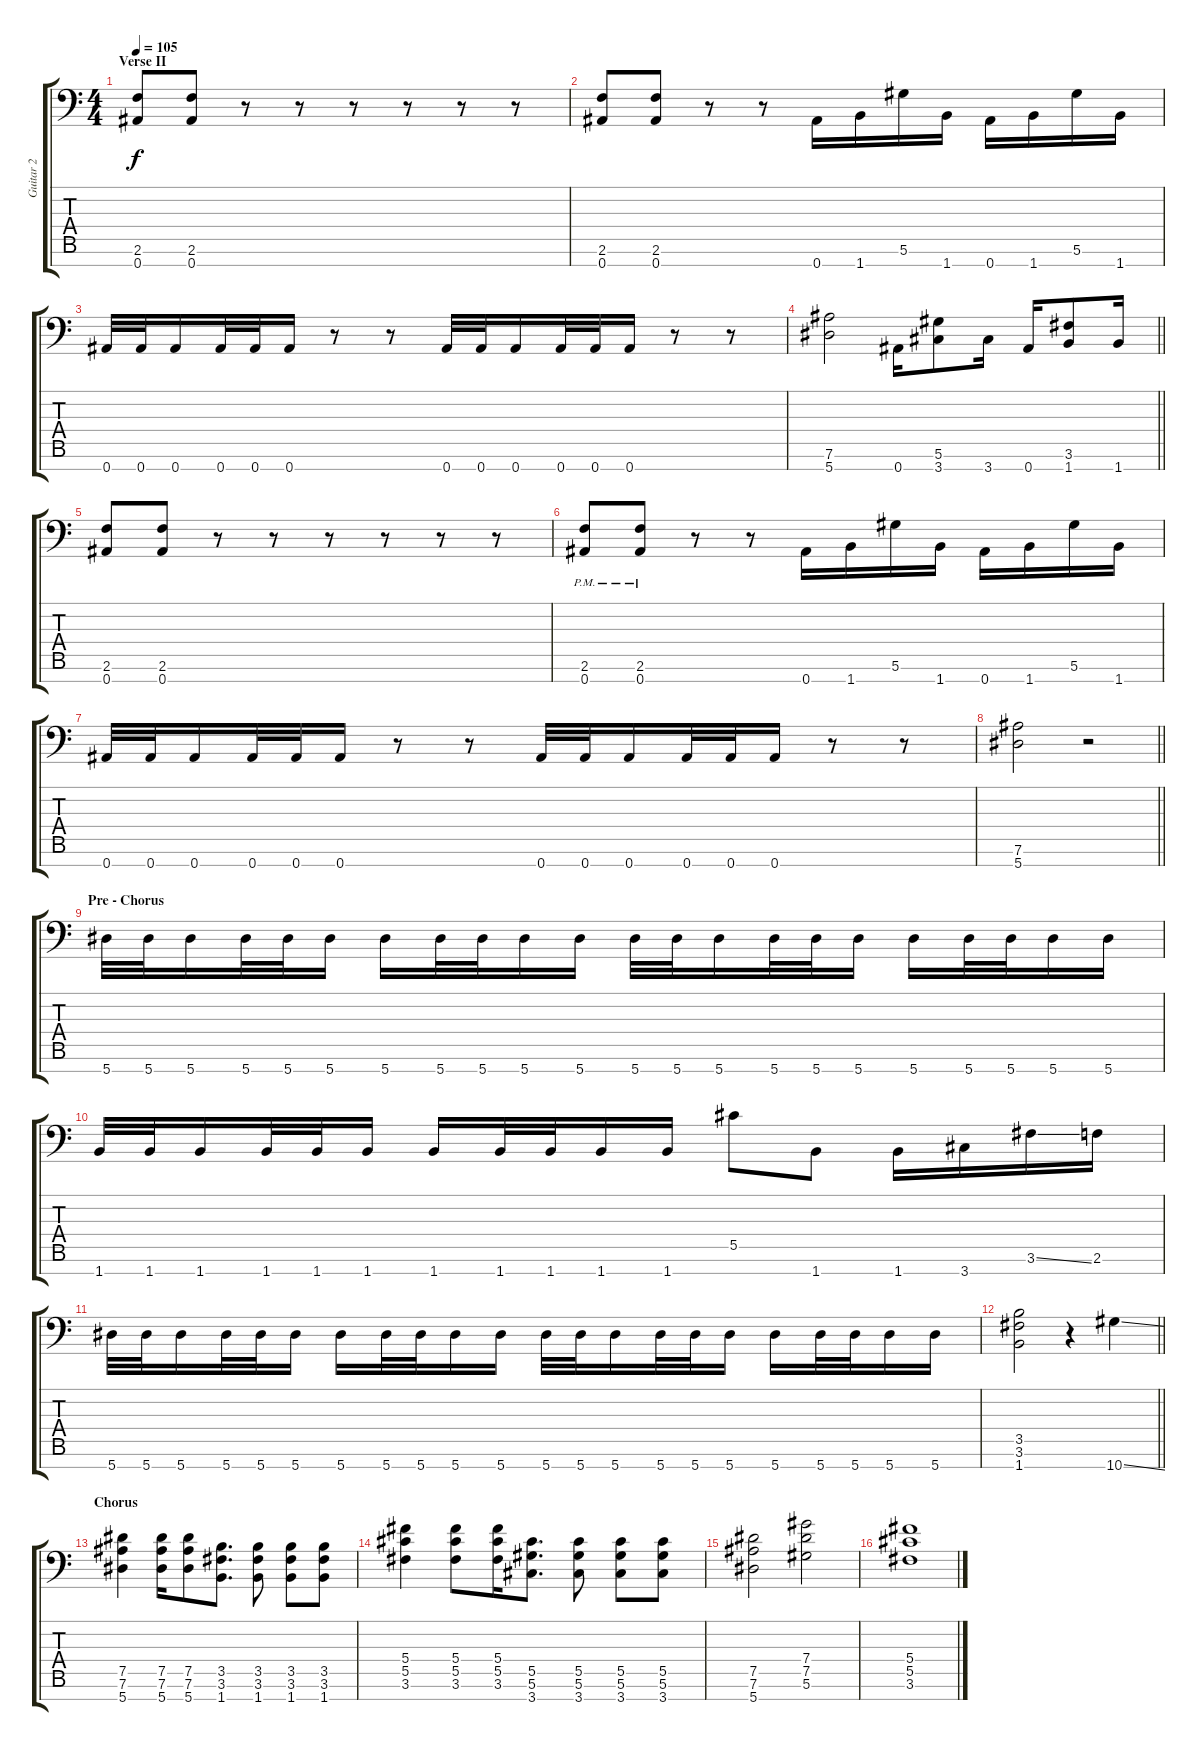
\track ("Guitar 2" "Guitar 2") {instrument overdrivenguitar}
\staff {score tabs}
\tuning (Eb4 Bb3 Gb3 Db3 Ab2 Eb2 Bb1) {hide}
\ts (4 4)
\section ("" "Verse II")
\tempo 105
\clef f4
\ks c
(2.6 0.7).8{dy f} (2.6 0.7).8 r.8 r.8 r.8 r.8 r.8 r.8 |
(2.6 0.7).8 (2.6 0.7).8 r.8 r.8 0.7.16 1.7.16 5.6.16 1.7.16 0.7.16 1.7.16 5.6.16 1.7.16 |
0.7.32 0.7.32 0.7.16 0.7.32 0.7.32 0.7.16 r.8 r.8 0.7.32 0.7.32 0.7.16 0.7.32 0.7.32 0.7.16 r.8 r.8 |
\barLineRight lightlight
(7.6 5.7).2 0.7.16 (5.6 3.7).8 3.7.16 0.7.16 (3.6 1.7).8 1.7.16 |
(2.6 0.7).8 (2.6 0.7).8 r.8 r.8 r.8 r.8 r.8 r.8 |
(2.6{pm} 0.7{pm}).8 (2.6{pm} 0.7{pm}).8 r.8 r.8 0.7.16 1.7.16 5.6.16 1.7.16 0.7.16 1.7.16 5.6.16 1.7.16 |
0.7.32 0.7.32 0.7.16 0.7.32 0.7.32 0.7.16 r.8 r.8 0.7.32 0.7.32 0.7.16 0.7.32 0.7.32 0.7.16 r.8 r.8 |
\barLineRight lightlight
(7.6 5.7).2 r.2 |
\section ("" "Pre - Chorus")
5.7.32 5.7.32 5.7.16 5.7.32 5.7.32 5.7.16 5.7.16 5.7.32 5.7.32 5.7.16 5.7.16 5.7.32 5.7.32 5.7.16 5.7.32 5.7.32 5.7.16 5.7.16 5.7.32 5.7.32 5.7.16 5.7.16 |
1.7.32 1.7.32 1.7.16 1.7.32 1.7.32 1.7.16 1.7.16 1.7.32 1.7.32 1.7.16 1.7.16 5.5.8 1.7.8 1.7.16 3.7.16 3.6{ss}.16 2.6.16 |
5.7.32 5.7.32 5.7.16 5.7.32 5.7.32 5.7.16 5.7.16 5.7.32 5.7.32 5.7.16 5.7.16 5.7.32 5.7.32 5.7.16 5.7.32 5.7.32 5.7.16 5.7.16 5.7.32 5.7.32 5.7.16 5.7.16 |
\barLineRight lightlight
(3.5 3.6 1.7).2 r.4 10.7{ss}.4 |
\section ("" "Chorus")
(7.5 7.6 5.7).4 (7.5 7.6 5.7).16 (7.5 7.6 5.7).8 (3.5 3.6 1.7).8{d} (3.5 3.6 1.7).8 (3.5 3.6 1.7).8 (3.5 3.6 1.7).8 |
(5.4 5.5 3.6).4 (5.4 5.5 3.6).8 (5.4 5.5 3.6).16 (5.5 5.6 3.7).8{d} (5.5 5.6 3.7).8 (5.5 5.6 3.7).8 (5.5 5.6 3.7).8 |
(7.5 7.6 5.7).2 (7.4 7.5 5.6).2 |
(5.4 5.5 3.6).1
